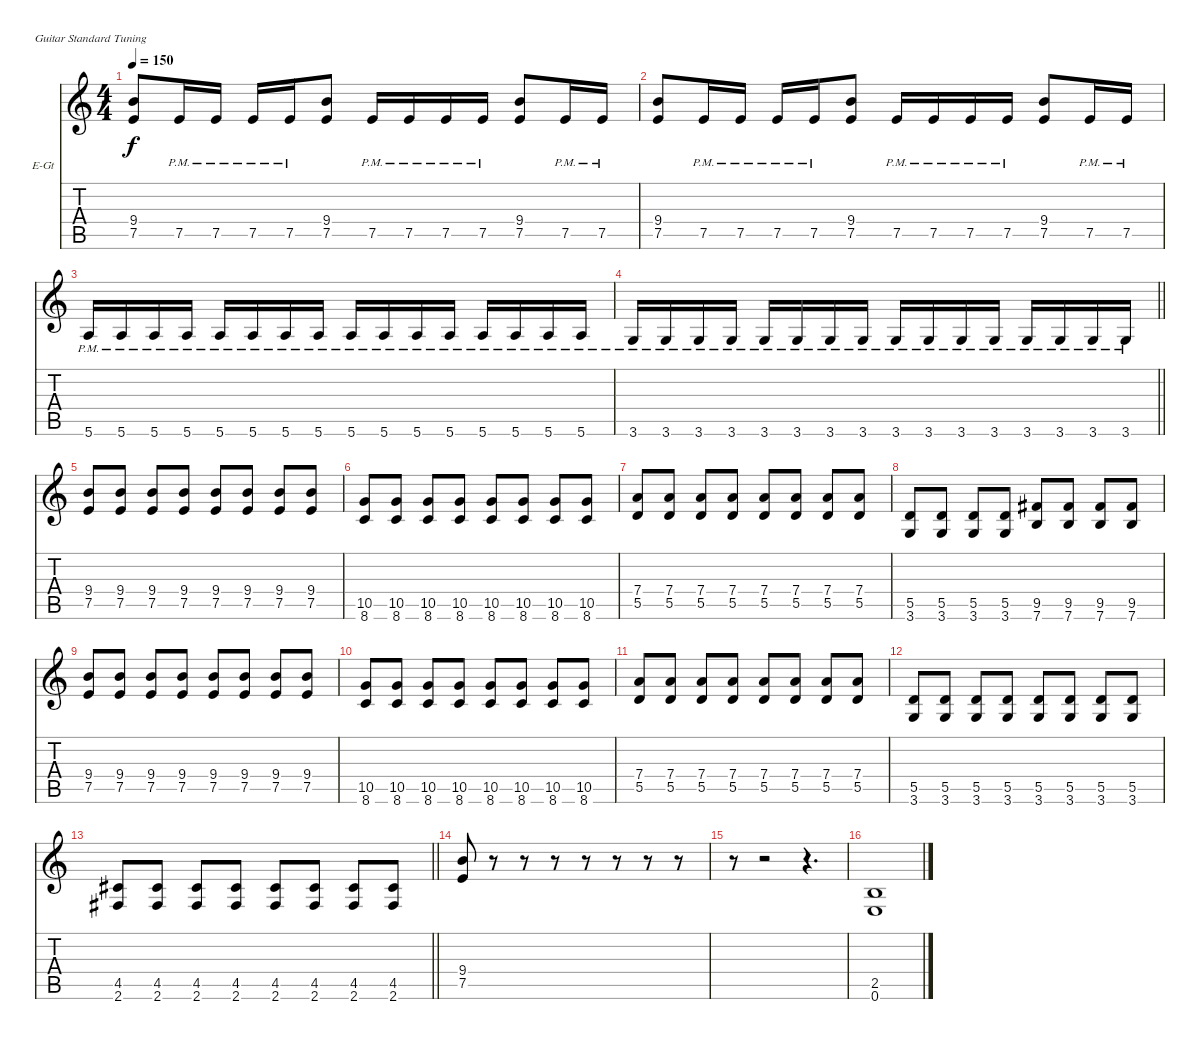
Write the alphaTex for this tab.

\bracketExtendMode nobrackets
\firstSystemTrackNameOrientation horizontal
\otherSystemsTrackNameOrientation horizontal
\track ("ßêîâ" "E-Gt") {instrument overdrivenguitar}
\staff {score tabs}
\tuning (E4 B3 G3 D3 A2 E2)
\ts (4 4)
\tempo 150
\clef g2
\ks c
(9.4 7.5).8{dy f} 7.5{pm}.16 7.5{pm}.16 7.5{pm}.16 7.5{pm}.16 (9.4 7.5).8 7.5{pm}.16 7.5{pm}.16 7.5{pm}.16 7.5{pm}.16 (9.4 7.5).8 7.5{pm}.16 7.5{pm}.16 |
(9.4 7.5).8 7.5{pm}.16 7.5{pm}.16 7.5{pm}.16 7.5{pm}.16 (9.4 7.5).8 7.5{pm}.16 7.5{pm}.16 7.5{pm}.16 7.5{pm}.16 (9.4 7.5).8 7.5{pm}.16 7.5{pm}.16 |
5.6{pm}.16 5.6{pm}.16 5.6{pm}.16 5.6{pm}.16 5.6{pm}.16 5.6{pm}.16 5.6{pm}.16 5.6{pm}.16 5.6{pm}.16 5.6{pm}.16 5.6{pm}.16 5.6{pm}.16 5.6{pm}.16 5.6{pm}.16 5.6{pm}.16 5.6{pm}.16 |
\barLineRight lightlight
3.6{pm}.16 3.6{pm}.16 3.6{pm}.16 3.6{pm}.16 3.6{pm}.16 3.6{pm}.16 3.6{pm}.16 3.6{pm}.16 3.6{pm}.16 3.6{pm}.16 3.6{pm}.16 3.6{pm}.16 3.6{pm}.16 3.6{pm}.16 3.6{pm}.16 3.6{pm}.16 |
(9.4 7.5).8 (9.4 7.5).8 (9.4 7.5).8 (9.4 7.5).8 (9.4 7.5).8 (9.4 7.5).8 (9.4 7.5).8 (9.4 7.5).8 |
(10.5 8.6).8 (10.5 8.6).8 (10.5 8.6).8 (10.5 8.6).8 (10.5 8.6).8 (10.5 8.6).8 (10.5 8.6).8 (10.5 8.6).8 |
(7.4 5.5).8 (7.4 5.5).8 (7.4 5.5).8 (7.4 5.5).8 (7.4 5.5).8 (7.4 5.5).8 (7.4 5.5).8 (7.4 5.5).8 |
(5.5 3.6).8 (5.5 3.6).8 (5.5 3.6).8 (5.5 3.6).8 (9.5 7.6).8 (9.5 7.6).8 (9.5 7.6).8 (9.5 7.6).8 |
(9.4 7.5).8 (9.4 7.5).8 (9.4 7.5).8 (9.4 7.5).8 (9.4 7.5).8 (9.4 7.5).8 (9.4 7.5).8 (9.4 7.5).8 |
(10.5 8.6).8 (10.5 8.6).8 (10.5 8.6).8 (10.5 8.6).8 (10.5 8.6).8 (10.5 8.6).8 (10.5 8.6).8 (10.5 8.6).8 |
(7.4 5.5).8 (7.4 5.5).8 (7.4 5.5).8 (7.4 5.5).8 (7.4 5.5).8 (7.4 5.5).8 (7.4 5.5).8 (7.4 5.5).8 |
(5.5 3.6).8 (5.5 3.6).8 (5.5 3.6).8 (5.5 3.6).8 (5.5 3.6).8 (5.5 3.6).8 (5.5 3.6).8 (5.5 3.6).8 |
\barLineRight lightlight
(4.5 2.6).8 (4.5 2.6).8 (4.5 2.6).8 (4.5 2.6).8 (4.5 2.6).8 (4.5 2.6).8 (4.5 2.6).8 (4.5 2.6).8 |
(9.4 7.5).8 r.8 r.8 r.8 r.8 r.8 r.8 r.8 |
r.8 r.2 r.4{d} |
(2.5 0.6).1
